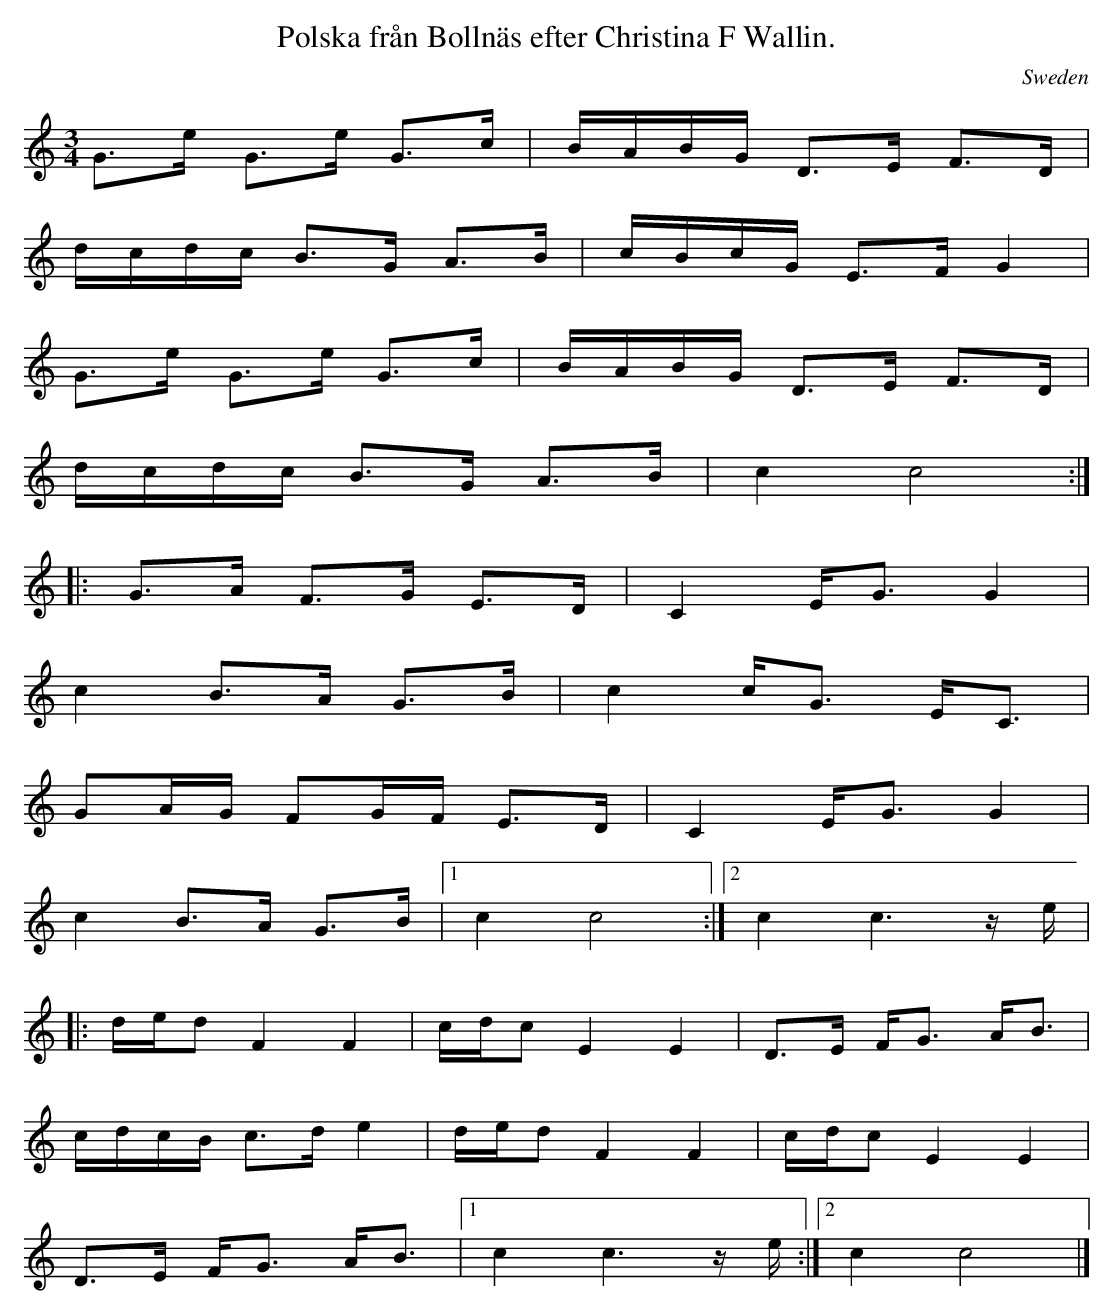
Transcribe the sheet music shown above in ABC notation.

X:1
T:Polska från Bollnäs efter Christina F Wallin.
L:1/8
M:3/4
O:Sweden
K:C
G3/2e/2 G3/2e/2 G3/2c/2|B/2A/2B/2G/2 D3/2E/2 F3/2D/2|
d/2c/2d/2c/2 B3/2G/2 A3/2B/2|c/2B/2c/2G/2 E3/2F/2 G2|
G3/2e/2 G3/2e/2 G3/2c/2|B/2A/2B/2G/2 D3/2E/2 F3/2D/2|
d/2c/2d/2c/2 B3/2G/2 A3/2B/2|c2c4:|
|:G3/2A/2 F3/2G/2 E3/2D/2|C2E/2G3/2 G2|
c2B3/2A/2 G3/2B/2|c2c/2G3/2 E/2C3/2|
GA/2G/2 FG/2F/2 E3/2D/2|C2E/2G3/2 G2|
c2B3/2A/2 G3/2B/2|[1c2c4:|[2c2c3z/2e/2|
|:d/2e/2d F2F2|c/2d/2c E2E2|D3/2E/2 F/2G3/2 A/2B3/2|
c/2d/2c/2B/2 c3/2d/2 e2|d/2e/2d F2F2|c/2d/2c E2E2|
D3/2E/2 F/2G3/2 A/2B3/2|[1c2c3z/2e/2:|[2c2c4|]
